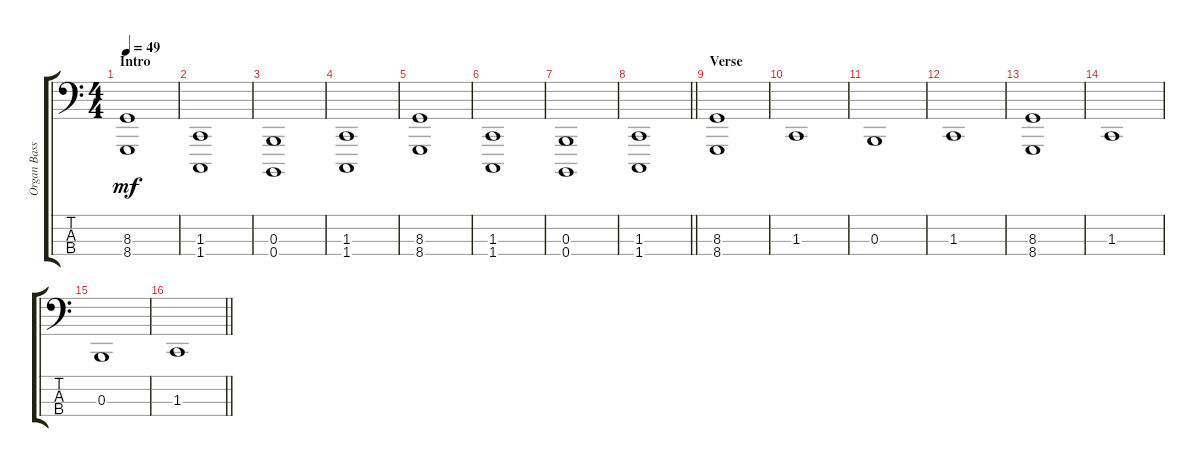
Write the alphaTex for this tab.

\track ("Organ Bass" "Organ Bass") {instrument reedorgan}
\staff {score tabs}
\tuning (G2 D2 B1 B0) {hide}
\ts (4 4)
\section ("" "Intro")
\tempo 49
\clef f4
\ks c
(8.3 8.4).1{dy mf instrument reedorgan} |
(1.3 1.4).1 |
(0.3 0.4).1 |
(1.3 1.4).1 |
(8.3 8.4).1 |
(1.3 1.4).1 |
(0.3 0.4).1 |
\barLineRight lightlight
(1.3 1.4).1 |
\section ("" "Verse")
(8.3 8.4).1 |
1.3.1 |
0.3.1 |
1.3.1 |
(8.3 8.4).1 |
1.3.1 |
0.3.1 |
\barLineRight lightlight
1.3.1
